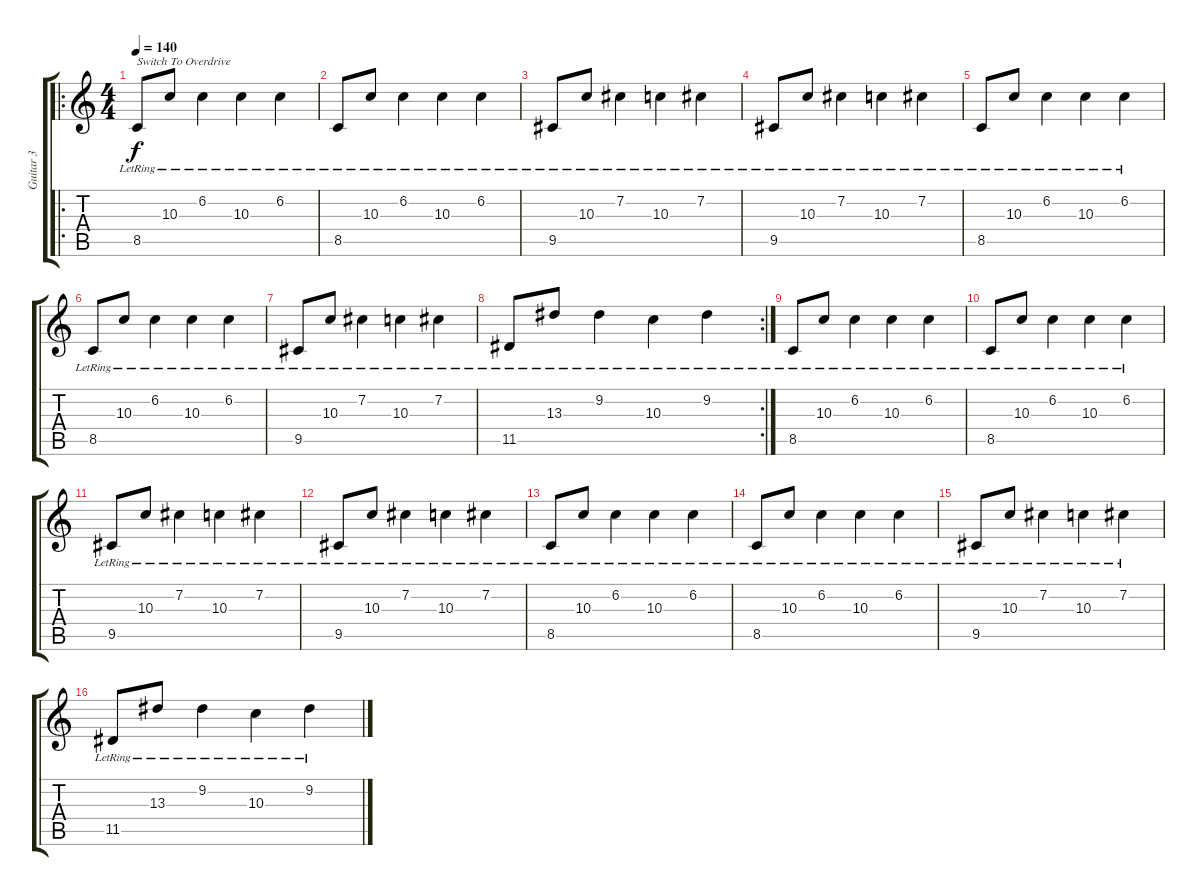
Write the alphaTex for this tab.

\track ("Guitar 3" "Guitar 3") {instrument electricguitarjazz bank 22}
\staff {score tabs}
\tuning (B3 Gb3 D3 A2 E2 B1) {hide}
\ro
\ts (4 4)
\tempo 140
\clef g2
\ks c
8.5{lr}.8{txt "Switch To Overdrive" dy f instrument distortionguitar} 10.3{lr}.8 6.2{lr}.4 10.3{lr}.4 6.2{lr}.4 |
8.5{lr}.8 10.3{lr}.8 6.2{lr}.4 10.3{lr}.4 6.2{lr}.4 |
9.5{lr}.8 10.3{lr}.8 7.2{lr}.4 10.3{lr}.4 7.2{lr}.4 |
9.5{lr}.8 10.3{lr}.8 7.2{lr}.4 10.3{lr}.4 7.2{lr}.4 |
8.5{lr}.8 10.3{lr}.8 6.2{lr}.4 10.3{lr}.4 6.2{lr}.4 |
8.5{lr}.8 10.3{lr}.8 6.2{lr}.4 10.3{lr}.4 6.2{lr}.4 |
9.5{lr}.8 10.3{lr}.8 7.2{lr}.4 10.3{lr}.4 7.2{lr}.4 |
\rc 2
11.5{lr}.8 13.3{lr}.8 9.2{lr}.4 10.3{lr}.4 9.2{lr}.4 |
8.5{lr}.8 10.3{lr}.8 6.2{lr}.4 10.3{lr}.4 6.2{lr}.4 |
8.5{lr}.8 10.3{lr}.8 6.2{lr}.4 10.3{lr}.4 6.2{lr}.4 |
9.5{lr}.8 10.3{lr}.8 7.2{lr}.4 10.3{lr}.4 7.2{lr}.4 |
9.5{lr}.8 10.3{lr}.8 7.2{lr}.4 10.3{lr}.4 7.2{lr}.4 |
8.5{lr}.8 10.3{lr}.8 6.2{lr}.4 10.3{lr}.4 6.2{lr}.4 |
8.5{lr}.8 10.3{lr}.8 6.2{lr}.4 10.3{lr}.4 6.2{lr}.4 |
9.5{lr}.8 10.3{lr}.8 7.2{lr}.4 10.3{lr}.4 7.2{lr}.4 |
11.5{lr}.8 13.3{lr}.8 9.2{lr}.4 10.3{lr}.4 9.2{lr}.4
